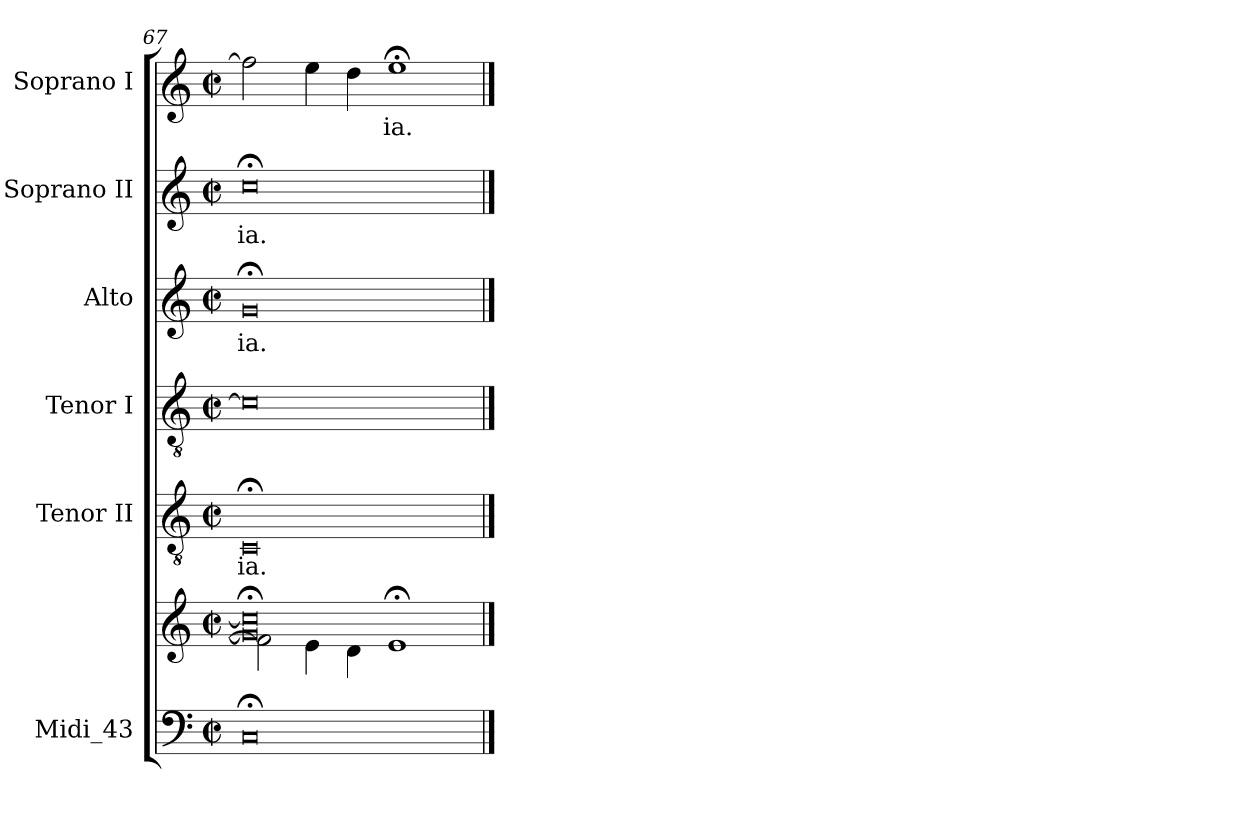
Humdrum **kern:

**kern	**kern	**kern	**text	**kern	**kern	**text	**kern	**text	**kern	**text
*part6	*part6	*part5	*part5	*part4	*part3	*part3	*part2	*part2	*part1	*part1
*staff7	*staff6	*staff5	*staff5	*staff4	*staff3	*staff3	*staff2	*staff2	*staff1	*staff1
*I"Midi_43	*	*I"Tenor II	*	*I"Tenor I	*I"Alto	*	*I"Soprano II	*	*I"Soprano I	*
*	*	*I'T II	*	*I'T I	*I'A	*	*	*	*	*
*clefF4	*clefG2	*clefGv2	*	*clefGv2	*clefG2	*	*clefG2	*	*clefG2	*
*k[]	*k[]	*k[]	*	*k[]	*k[]	*	*k[]	*	*k[]	*
*C:	*C:	*C:	*	*C:	*C:	*	*C:	*	*C:	*
*M4/2	*M4/2	*M4/2	*	*M4/2	*M4/2	*	*M4/2	*	*M4/2	*
*met(c|)	*met(c|)	*met(c|)	*	*met(c|)	*met(c|)	*	*met(c|)	*	*met(c|)	*
=67	=67	=67	=67	=67	=67	=67	=67	=67	=67	=67
*	*^	*	*	*	*	*	*	*	*	*
*	*	*^	*	*	*	*	*	*	*	*	*
!	!	!	!	!	!LO:LY:b	!	!	!LO:LY:b	!	!LO:LY:b	!	!
0C;	0g/];< 0cc/];<	0ryy	2f\]	0C;<	-ia.	0c]	0g;<	-ia.	0cc;<	-ia.	2ff]	.
.	.	.	4e\	.	.	.	.	.	.	.	4ee	.
.	.	.	4d\	.	.	.	.	.	.	.	4dd	.
!	!	!	!	!	!	!	!	!	!	!	!	!LO:LY:b
.	.	.	1e;\	.	.	.	.	.	.	.	1ee;<	ia.
*	*v	*v	*v	*	*	*	*	*	*	*	*	*
==	==	==	==	==	==	==	==	==	==	==
*-	*-	*-	*-	*-	*-	*-	*-	*-	*-	*-
